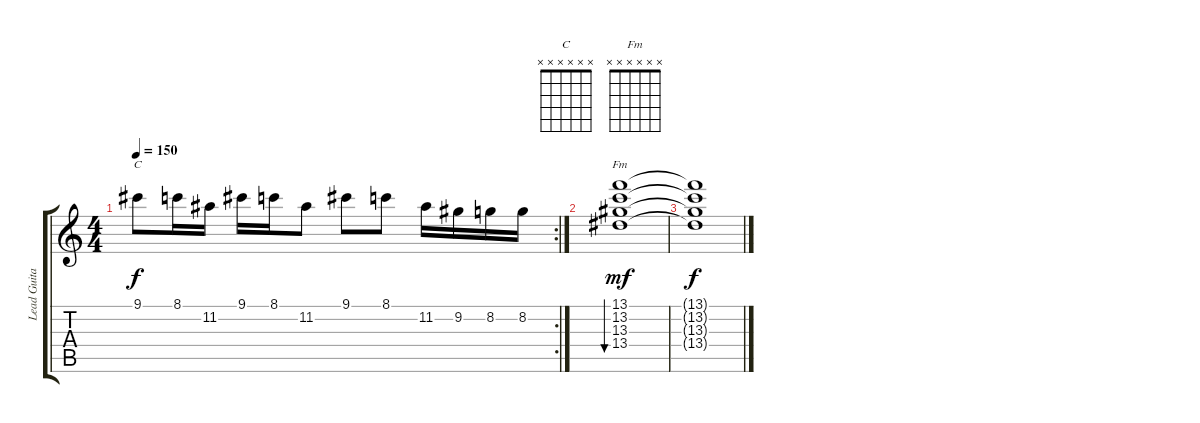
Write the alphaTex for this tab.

\track ("Lead Guitar" "Lead Guita") {instrument electricguitarjazz}
\staff {score tabs}
\tuning (E4 B3 G3 D3 A2 E2) {hide}
\chord ("C" x x x x x x)
\chord ("Fm" x x x x x x)
\rc 2
\ts (4 4)
\tempo 150
\clef g2
\ks c
9.1.8{ch "C" dy f} 8.1.16 11.2.16 9.1.16 8.1.16 11.2.8 9.1.8 8.1.8 11.2.16 9.2.16 8.2.16 8.2.16 |
(13.1 13.2 13.3 13.4).1{bu 480 ch "Fm" dy mf} |
(13.1{t} 13.2{t} 13.3{t} 13.4{t}).1{dy f}
